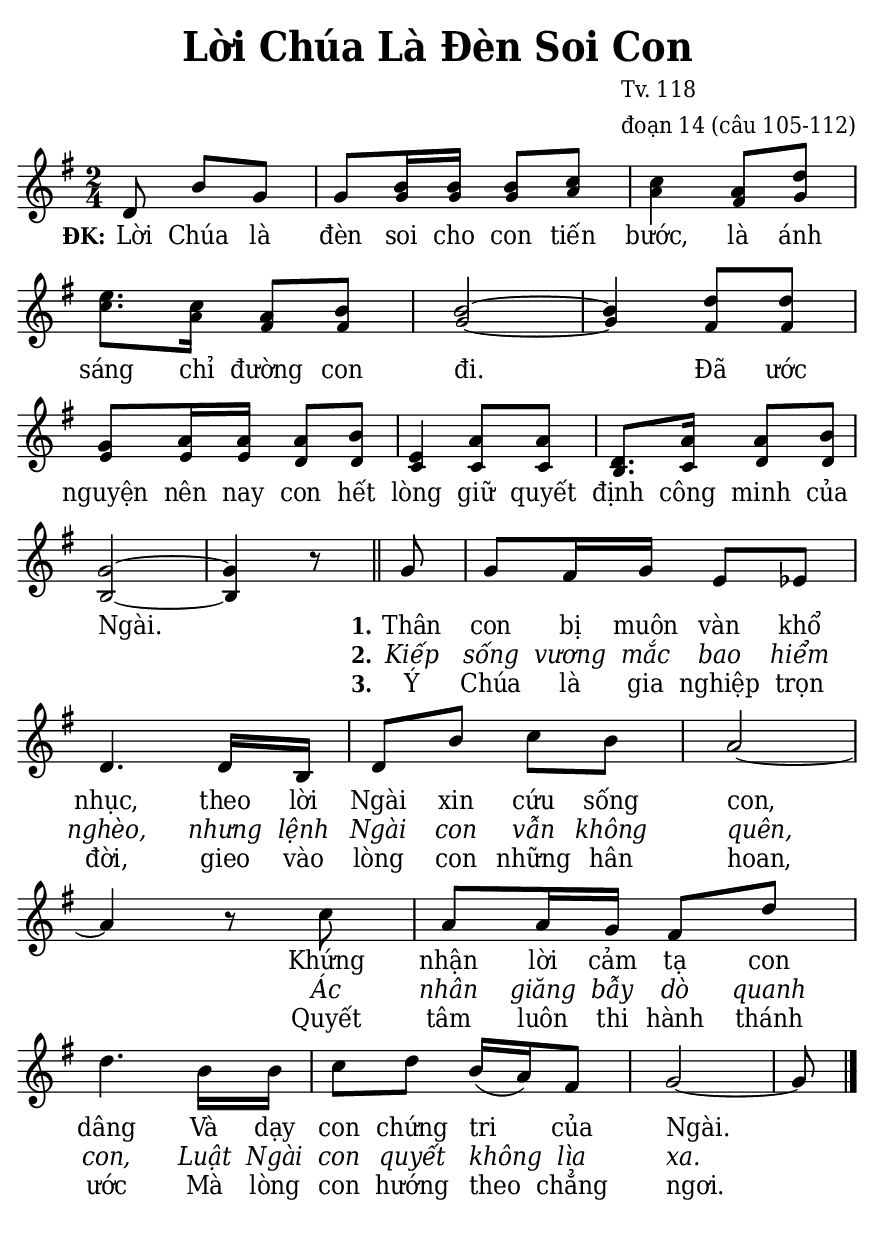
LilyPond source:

% Cài đặt chung\
\version "2.22.1"
\include "english.ly"

\header {
  title = \markup { \fontsize #1 "Lời Chúa Là Đèn Soi Con" }
  composer = \markup {
    \column {
      \line { "Tv. 118" }
      \line { "đoạn 14 (câu 105-112)"  }
    }
  }
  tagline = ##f
}

% Nhạc phiên khúc
nhacPhienKhucSop = \relative c' {
  \partial 4. d8 b' g |
  g b16 b b8 c |
  c4 a8 d |
  e8. c16 a8 b |
  b2 ~ 
  b4 d8 d |
  g,8 a16 a a8 b |
  e,4 a8 a |
  d,8. a'16 a8 b |
  g2 ~ |
  g4 r8 \bar "||"
  
  g8 |
  g8 fs16 g e8 ef |
  d4. d16 b |
  d8 b' c b |
  a2 ~ |
  a4 r8 c |
  a a16 g fs8 d' |
  d4. b16 b |
  c8 d b16 (a) fs8 |
  g2 ~ |
  g8 \bar "|."
}

nhacPhienKhucAlto = \relative c' {
  d8 b' g |
  g g16 g g8 a |
  a4 fs8 g |
  c8. a16 fs8 fs |
  g2 ~ |
  g4 fs8 fs |
  e e16 e d8 d |
  c4 c8 c |
  b8. c16 d8 d |
  b2 ~ |
  b4 r8
}

% Lời phiên khúc
loiPhienKhucSop = \lyrics {
  \set stanza = "ĐK:"
  Lời Chúa là đèn soi cho con tiến bước,
  là ánh sáng chỉ đường con đi.
  Đã ước nguyện nên nay con hết lòng
  giữ quyết định công minh của Ngài.
  <<
    {
      \set stanza = "1."
      Thân con bị muôn vàn khổ nhục,
      theo lời Ngài xin cứu sống con,
      Khứng nhận lời cảm tạ con dâng
      Và dạy con chứng tri của Ngài.
    }
    \new Lyrics {
	    \set associatedVoice = "beSop"
	    \set stanza = "2."
      \override Lyrics.LyricText.font-shape = #'italic
	    Kiếp sống vương mắc bao hiểm nghèo,
	    nhưng lệnh Ngài con vẫn không quên,
	    Ác nhân giăng bẫy dò quanh con,
	    Luật Ngài con quyết không lìa xa.
    }
    \new Lyrics {
	    \set associatedVoice = "beSop"
	    \set stanza = "3."
	    Ý Chúa là gia nghiệp trọn đời,
	    gieo vào lòng con những hân hoan,
	    Quyết tâm luôn thi hành thánh ước
	    Mà lòng con hướng theo chẳng ngơi.
    }
  >>
}

% Dàn trang
\paper {
  #(set-paper-size "a5")
  top-margin = 3\mm
  bottom-margin = 3\mm
  left-margin = 3\mm
  right-margin = 3\mm
  indent = #0
  #(define fonts
	 (make-pango-font-tree "Deja Vu Serif Condensed"
	 		       "Deja Vu Serif Condensed"
			       "Deja Vu Serif Condensed"
			       (/ 20 20)))
  print-page-number = ##f
  page-count = #1
}

TongNhip = {
  \key g \major \time 2/4
  \set Timing.beamExceptions = #'()
  \set Timing.baseMoment = #(ly:make-moment 1/4)
}

% Đổi kích thước nốt cho bè phụ
notBePhu =
#(define-music-function (font-size music) (number? ly:music?)
   (for-some-music
     (lambda (m)
       (if (music-is-of-type? m 'rhythmic-event)
           (begin
             (set! (ly:music-property m 'tweaks)
                   (cons `(font-size . ,font-size)
                         (ly:music-property m 'tweaks)))
             #t)
           #f))
     music)
   music)

\score {
  \new ChoirStaff <<
    \new Staff \with {
        \consists "Merge_rests_engraver"
        printPartCombineTexts = ##f
      }
      <<
      \new Voice \TongNhip \partCombine 
        \nhacPhienKhucSop
        \notBePhu -1 { \nhacPhienKhucAlto }
      \new NullVoice = beSop \nhacPhienKhucSop
      \new Lyrics \lyricsto beSop \loiPhienKhucSop
      >>
  >>
  \layout {
    \override Lyrics.LyricSpace.minimum-distance = #1.5
    \override Score.BarNumber.break-visibility = ##(#f #f #f)
    \override Score.SpacingSpanner.uniform-stretching = ##t
  } 
}
